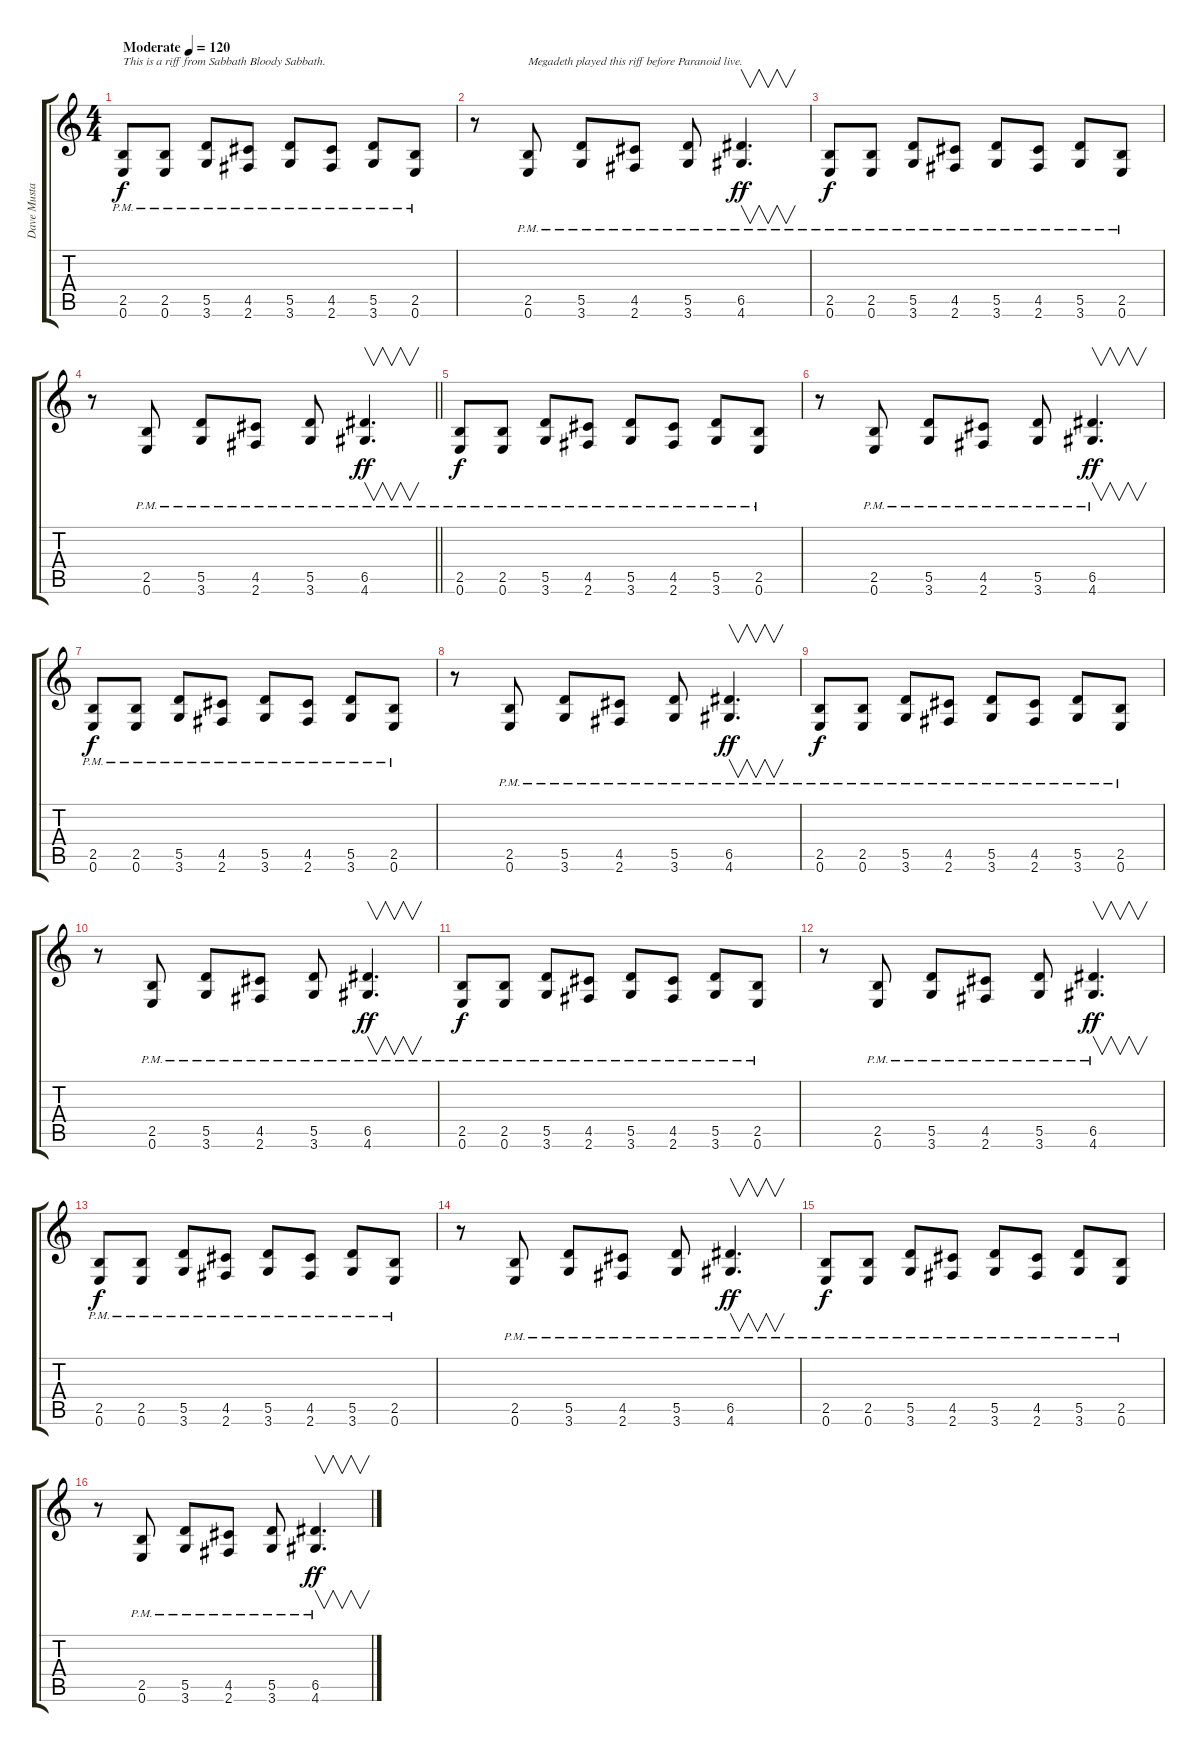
\track ("Dave Mustaine (Rhythm)" "Dave Musta") {instrument distortionguitar}
\staff {score tabs}
\tuning (E4 B3 G3 D3 A2 E2) {hide}
\ts (4 4)
\tempo (120 "Moderate")
\clef g2
\ks c
(2.5{pm} 0.6{pm}).8{txt "This is a riff from Sabbath Bloody Sabbath." dy f instrument distortionguitar} (2.5{pm} 0.6{pm}).8 (5.5{pm} 3.6{pm}).8 (4.5{pm} 2.6{pm}).8 (5.5{pm} 3.6{pm}).8 (4.5{pm} 2.6{pm}).8 (5.5{pm} 3.6{pm}).8 (2.5{pm} 0.6{pm}).8 |
r.8 (2.5{pm} 0.6{pm}).8{txt "Megadeth played this riff before Paranoid live."} (5.5{pm} 3.6{pm}).8 (4.5{pm} 2.6{pm}).8 (5.5{pm} 3.6{pm}).8 (6.5{pm} 4.6{pm}).4{v d dy ff} |
(2.5{pm} 0.6{pm}).8{dy f} (2.5{pm} 0.6{pm}).8 (5.5{pm} 3.6{pm}).8 (4.5{pm} 2.6{pm}).8 (5.5{pm} 3.6{pm}).8 (4.5{pm} 2.6{pm}).8 (5.5{pm} 3.6{pm}).8 (2.5{pm} 0.6{pm}).8 |
\barLineRight lightlight
r.8 (2.5{pm} 0.6{pm}).8 (5.5{pm} 3.6{pm}).8 (4.5{pm} 2.6{pm}).8 (5.5{pm} 3.6{pm}).8 (6.5{pm} 4.6{pm}).4{v d dy ff} |
(2.5{pm} 0.6{pm}).8{dy f} (2.5{pm} 0.6{pm}).8 (5.5{pm} 3.6{pm}).8 (4.5{pm} 2.6{pm}).8 (5.5{pm} 3.6{pm}).8 (4.5{pm} 2.6{pm}).8 (5.5{pm} 3.6{pm}).8 (2.5{pm} 0.6{pm}).8 |
r.8 (2.5{pm} 0.6{pm}).8 (5.5{pm} 3.6{pm}).8 (4.5{pm} 2.6{pm}).8 (5.5{pm} 3.6{pm}).8 (6.5{pm} 4.6{pm}).4{v d dy ff} |
(2.5{pm} 0.6{pm}).8{dy f} (2.5{pm} 0.6{pm}).8 (5.5{pm} 3.6{pm}).8 (4.5{pm} 2.6{pm}).8 (5.5{pm} 3.6{pm}).8 (4.5{pm} 2.6{pm}).8 (5.5{pm} 3.6{pm}).8 (2.5{pm} 0.6{pm}).8 |
r.8 (2.5{pm} 0.6{pm}).8 (5.5{pm} 3.6{pm}).8 (4.5{pm} 2.6{pm}).8 (5.5{pm} 3.6{pm}).8 (6.5{pm} 4.6{pm}).4{v d dy ff} |
(2.5{pm} 0.6{pm}).8{dy f} (2.5{pm} 0.6{pm}).8 (5.5{pm} 3.6{pm}).8 (4.5{pm} 2.6{pm}).8 (5.5{pm} 3.6{pm}).8 (4.5{pm} 2.6{pm}).8 (5.5{pm} 3.6{pm}).8 (2.5{pm} 0.6{pm}).8 |
r.8 (2.5{pm} 0.6{pm}).8 (5.5{pm} 3.6{pm}).8 (4.5{pm} 2.6{pm}).8 (5.5{pm} 3.6{pm}).8 (6.5{pm} 4.6{pm}).4{v d dy ff} |
(2.5{pm} 0.6{pm}).8{dy f} (2.5{pm} 0.6{pm}).8 (5.5{pm} 3.6{pm}).8 (4.5{pm} 2.6{pm}).8 (5.5{pm} 3.6{pm}).8 (4.5{pm} 2.6{pm}).8 (5.5{pm} 3.6{pm}).8 (2.5{pm} 0.6{pm}).8 |
r.8 (2.5{pm} 0.6{pm}).8 (5.5{pm} 3.6{pm}).8 (4.5{pm} 2.6{pm}).8 (5.5{pm} 3.6{pm}).8 (6.5{pm} 4.6{pm}).4{v d dy ff} |
(2.5{pm} 0.6{pm}).8{dy f} (2.5{pm} 0.6{pm}).8 (5.5{pm} 3.6{pm}).8 (4.5{pm} 2.6{pm}).8 (5.5{pm} 3.6{pm}).8 (4.5{pm} 2.6{pm}).8 (5.5{pm} 3.6{pm}).8 (2.5{pm} 0.6{pm}).8 |
r.8 (2.5{pm} 0.6{pm}).8 (5.5{pm} 3.6{pm}).8 (4.5{pm} 2.6{pm}).8 (5.5{pm} 3.6{pm}).8 (6.5{pm} 4.6{pm}).4{v d dy ff} |
(2.5{pm} 0.6{pm}).8{dy f} (2.5{pm} 0.6{pm}).8 (5.5{pm} 3.6{pm}).8 (4.5{pm} 2.6{pm}).8 (5.5{pm} 3.6{pm}).8 (4.5{pm} 2.6{pm}).8 (5.5{pm} 3.6{pm}).8 (2.5{pm} 0.6{pm}).8 |
r.8 (2.5{pm} 0.6{pm}).8 (5.5{pm} 3.6{pm}).8 (4.5{pm} 2.6{pm}).8 (5.5{pm} 3.6{pm}).8 (6.5{pm} 4.6{pm}).4{v d dy ff}
